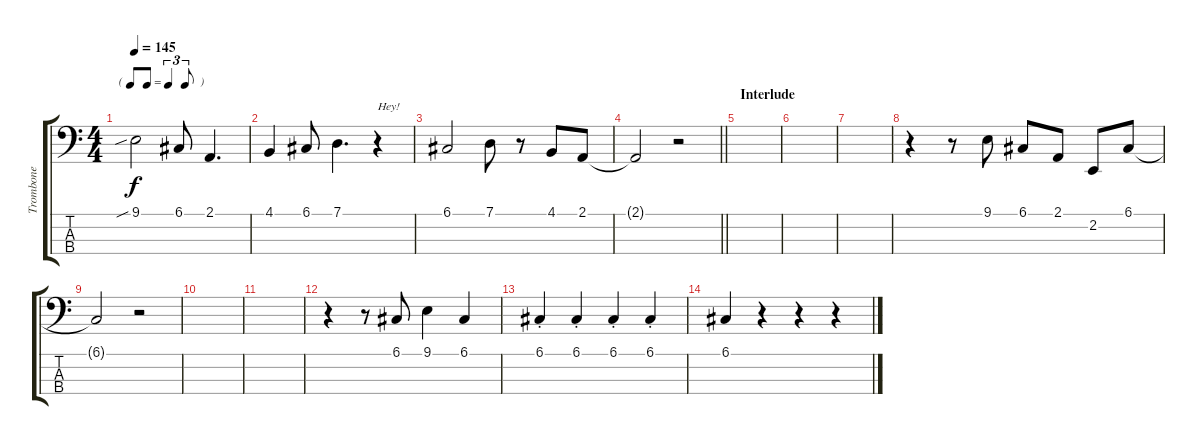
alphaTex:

\track ("Trombone" "Trombone") {instrument trombone}
\staff {score tabs}
\tuning (G2 D2 A1 E1) {hide}
\ts (4 4)
\tf triplet8th
\tempo 145
\clef f4
\ks c
9.1{sib}.2{dy f} 6.1.8 2.1.4{d} |
4.1.4 6.1.8 7.1.4{d} r.4{txt "Hey!"} |
6.1.2 7.1.8 r.8 4.1.8 2.1.8 |
\barLineRight lightlight
2.1{t}.2 r.2 |
\section ("" "Interlude")
|
|
|
r.4 r.8 9.1.8 6.1.8 2.1.8 2.2.8 6.1.8 |
6.1{t}.2 r.2 |
|
|
r.4 r.8 6.1.8 9.1.4 6.1.4 |
6.1{st}.4 6.1{st}.4 6.1{st}.4 6.1{st}.4 |
6.1.4 r.4 r.4 r.4
